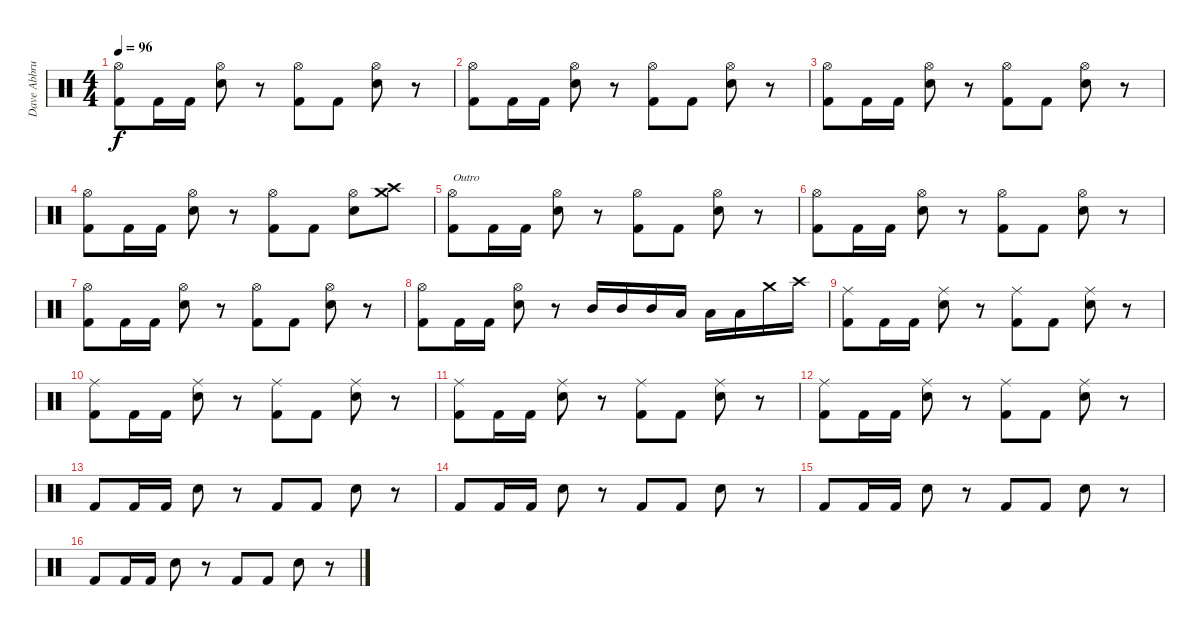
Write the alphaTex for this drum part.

\track ("Dave Abbruzzese" "Dave Abbru") {instrument percussion}
\staff {score}
\articulation defaults
\ts (4 4)
\tempo 96
\clef neutral
\ks c
("Hi-Hat (open)" "Kick (hit) 2").8{dy f} "Kick (hit) 2".16 "Kick (hit) 2".16 ("Hi-Hat (open)" "Snare (hit) 2").8 r.8 ("Hi-Hat (open)" "Kick (hit) 2").8 "Kick (hit) 2".8 ("Hi-Hat (open)" "Snare (hit) 2").8 r.8 |
("Hi-Hat (open)" "Kick (hit) 2").8 "Kick (hit) 2".16 "Kick (hit) 2".16 ("Hi-Hat (open)" "Snare (hit) 2").8 r.8 ("Hi-Hat (open)" "Kick (hit) 2").8 "Kick (hit) 2".8 ("Hi-Hat (open)" "Snare (hit) 2").8 r.8 |
("Hi-Hat (open)" "Kick (hit) 2").8 "Kick (hit) 2".16 "Kick (hit) 2".16 ("Hi-Hat (open)" "Snare (hit) 2").8 r.8 ("Hi-Hat (open)" "Kick (hit) 2").8 "Kick (hit) 2".8 ("Hi-Hat (open)" "Snare (hit) 2").8 r.8 |
("Hi-Hat (open)" "Kick (hit) 2").8 "Kick (hit) 2".16 "Kick (hit) 2".16 ("Hi-Hat (open)" "Snare (hit) 2").8 r.8 ("Hi-Hat (open)" "Kick (hit) 2").8 "Kick (hit) 2".8 ("Hi-Hat (open)" "Snare (hit) 2").8 ("Crash high (hit)" "Crash medium (hit)").8 |
("Hi-Hat (open)" "Kick (hit) 2").8{txt "Outro"} "Kick (hit) 2".16 "Kick (hit) 2".16 ("Hi-Hat (open)" "Snare (hit) 2").8 r.8 ("Hi-Hat (open)" "Kick (hit) 2").8 "Kick (hit) 2".8 ("Hi-Hat (open)" "Snare (hit) 2").8 r.8 |
("Hi-Hat (open)" "Kick (hit) 2").8 "Kick (hit) 2".16 "Kick (hit) 2".16 ("Hi-Hat (open)" "Snare (hit) 2").8 r.8 ("Hi-Hat (open)" "Kick (hit) 2").8 "Kick (hit) 2".8 ("Hi-Hat (open)" "Snare (hit) 2").8 r.8 |
("Hi-Hat (open)" "Kick (hit) 2").8 "Kick (hit) 2".16 "Kick (hit) 2".16 ("Hi-Hat (open)" "Snare (hit) 2").8 r.8 ("Hi-Hat (open)" "Kick (hit) 2").8 "Kick (hit) 2".8 ("Hi-Hat (open)" "Snare (hit) 2").8 r.8 |
("Hi-Hat (open)" "Kick (hit) 2").8 "Kick (hit) 2".16 "Kick (hit) 2".16 ("Hi-Hat (open)" "Snare (hit) 2").8 r.8 "Mid Tom (hit)".16 "Mid Tom (hit)".16 "Mid Tom (hit)".16 "Low Tom (hit)".16 "Low Tom (hit)".16 "Low Tom (hit)".16 "Crash medium (hit)".16 "Crash high (hit)".16 |
("Ride (middle)" "Kick (hit) 2").8 "Kick (hit) 2".16 "Kick (hit) 2".16 ("Ride (middle)" "Snare (hit) 2").8 r.8 ("Ride (middle)" "Kick (hit) 2").8 "Kick (hit) 2".8 ("Ride (middle)" "Snare (hit) 2").8 r.8 |
("Ride (middle)" "Kick (hit) 2").8 "Kick (hit) 2".16 "Kick (hit) 2".16 ("Ride (middle)" "Snare (hit) 2").8 r.8 ("Ride (middle)" "Kick (hit) 2").8 "Kick (hit) 2".8 ("Ride (middle)" "Snare (hit) 2").8 r.8 |
("Ride (middle)" "Kick (hit) 2").8 "Kick (hit) 2".16 "Kick (hit) 2".16 ("Ride (middle)" "Snare (hit) 2").8 r.8 ("Ride (middle)" "Kick (hit) 2").8 "Kick (hit) 2".8 ("Ride (middle)" "Snare (hit) 2").8 r.8 |
("Ride (middle)" "Kick (hit) 2").8 "Kick (hit) 2".16 "Kick (hit) 2".16 ("Ride (middle)" "Snare (hit) 2").8 r.8 ("Ride (middle)" "Kick (hit) 2").8 "Kick (hit) 2".8 ("Ride (middle)" "Snare (hit) 2").8 r.8 |
"Kick (hit) 2".8 "Kick (hit) 2".16 "Kick (hit) 2".16 "Snare (hit) 2".8 r.8 "Kick (hit) 2".8 "Kick (hit) 2".8 "Snare (hit) 2".8 r.8 |
"Kick (hit) 2".8 "Kick (hit) 2".16 "Kick (hit) 2".16 "Snare (hit) 2".8 r.8 "Kick (hit) 2".8 "Kick (hit) 2".8 "Snare (hit) 2".8 r.8 |
"Kick (hit) 2".8 "Kick (hit) 2".16 "Kick (hit) 2".16 "Snare (hit) 2".8 r.8 "Kick (hit) 2".8 "Kick (hit) 2".8 "Snare (hit) 2".8 r.8 |
"Kick (hit) 2".8 "Kick (hit) 2".16 "Kick (hit) 2".16 "Snare (hit) 2".8 r.8 "Kick (hit) 2".8 "Kick (hit) 2".8 "Snare (hit) 2".8 r.8
